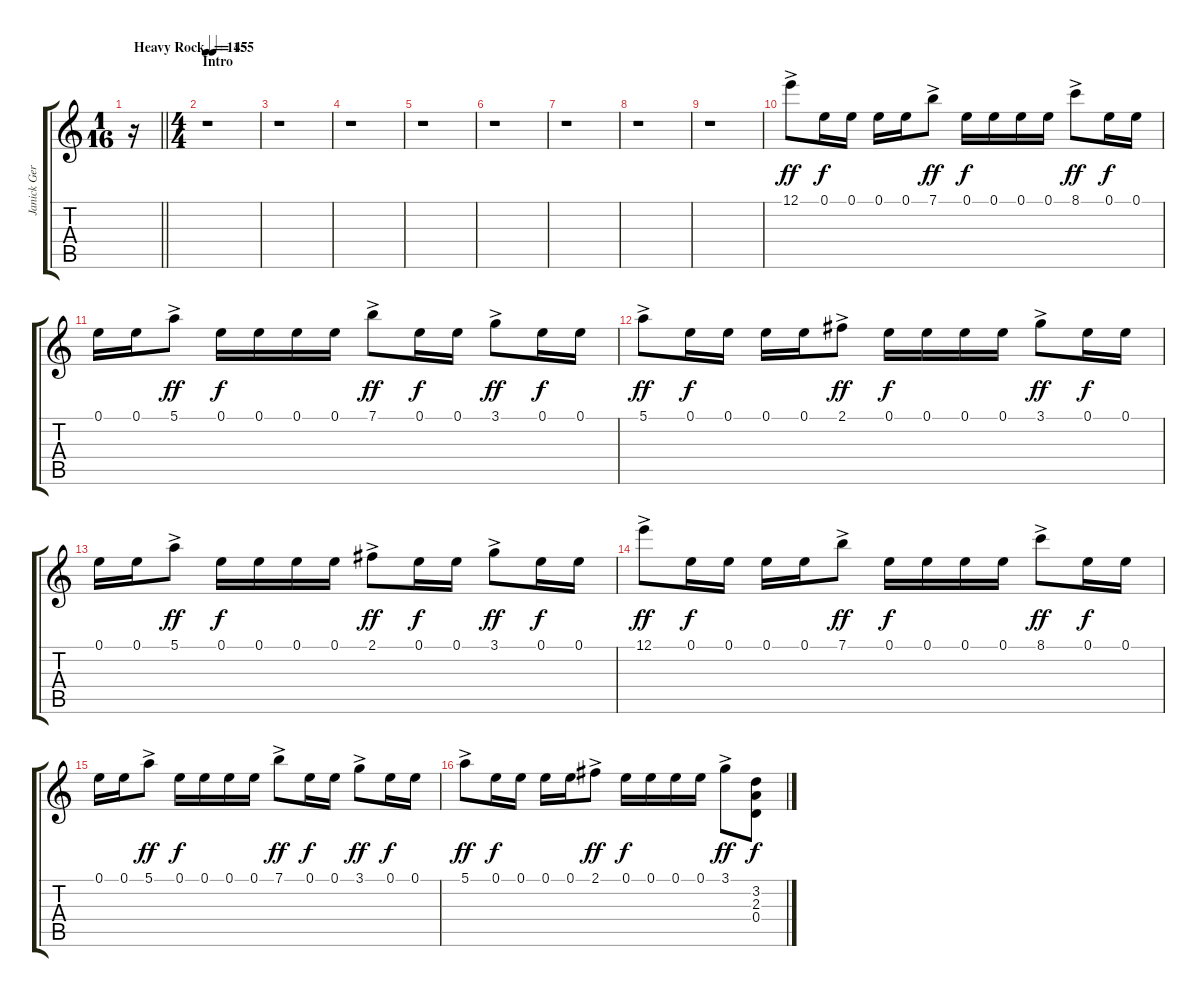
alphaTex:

\track ("Janick Gers" "Janick Ger") {instrument overdrivenguitar}
\staff {score tabs}
\tuning (E4 B3 G3 D3 A2 E2) {hide}
\ts (1 16)
\tempo (155 "Heavy Rock")
\clef g2
\barLineRight lightlight
\ks c
r.16{dy ff instrument overdrivenguitar} |
\ts (4 4)
\section ("" "Intro")
\tempo 145
r.1 |
r.1 |
r.1 |
r.1 |
r.1 |
r.1 |
r.1 |
r.1 |
12.1{ac}.8 0.1.16{dy f} 0.1.16 0.1.16 0.1.16 7.1{ac}.8{dy ff} 0.1.16{dy f} 0.1.16 0.1.16 0.1.16 8.1{ac}.8{dy ff} 0.1.16{dy f} 0.1.16 |
0.1.16 0.1.16 5.1{ac}.8{dy ff} 0.1.16{dy f} 0.1.16 0.1.16 0.1.16 7.1{ac}.8{dy ff} 0.1.16{dy f} 0.1.16 3.1{ac}.8{dy ff} 0.1.16{dy f} 0.1.16 |
5.1{ac}.8{dy ff} 0.1.16{dy f} 0.1.16 0.1.16 0.1.16 2.1{ac}.8{dy ff} 0.1.16{dy f} 0.1.16 0.1.16 0.1.16 3.1{ac}.8{dy ff} 0.1.16{dy f} 0.1.16 |
0.1.16 0.1.16 5.1{ac}.8{dy ff} 0.1.16{dy f} 0.1.16 0.1.16 0.1.16 2.1{ac}.8{dy ff} 0.1.16{dy f} 0.1.16 3.1{ac}.8{dy ff} 0.1.16{dy f} 0.1.16 |
12.1{ac}.8{dy ff} 0.1.16{dy f} 0.1.16 0.1.16 0.1.16 7.1{ac}.8{dy ff} 0.1.16{dy f} 0.1.16 0.1.16 0.1.16 8.1{ac}.8{dy ff} 0.1.16{dy f} 0.1.16 |
0.1.16 0.1.16 5.1{ac}.8{dy ff} 0.1.16{dy f} 0.1.16 0.1.16 0.1.16 7.1{ac}.8{dy ff} 0.1.16{dy f} 0.1.16 3.1{ac}.8{dy ff} 0.1.16{dy f} 0.1.16 |
5.1{ac}.8{dy ff} 0.1.16{dy f} 0.1.16 0.1.16 0.1.16 2.1{ac}.8{dy ff} 0.1.16{dy f} 0.1.16 0.1.16 0.1.16 3.1{ac}.8{dy ff} (3.2 2.3 0.4).8{dy f}
